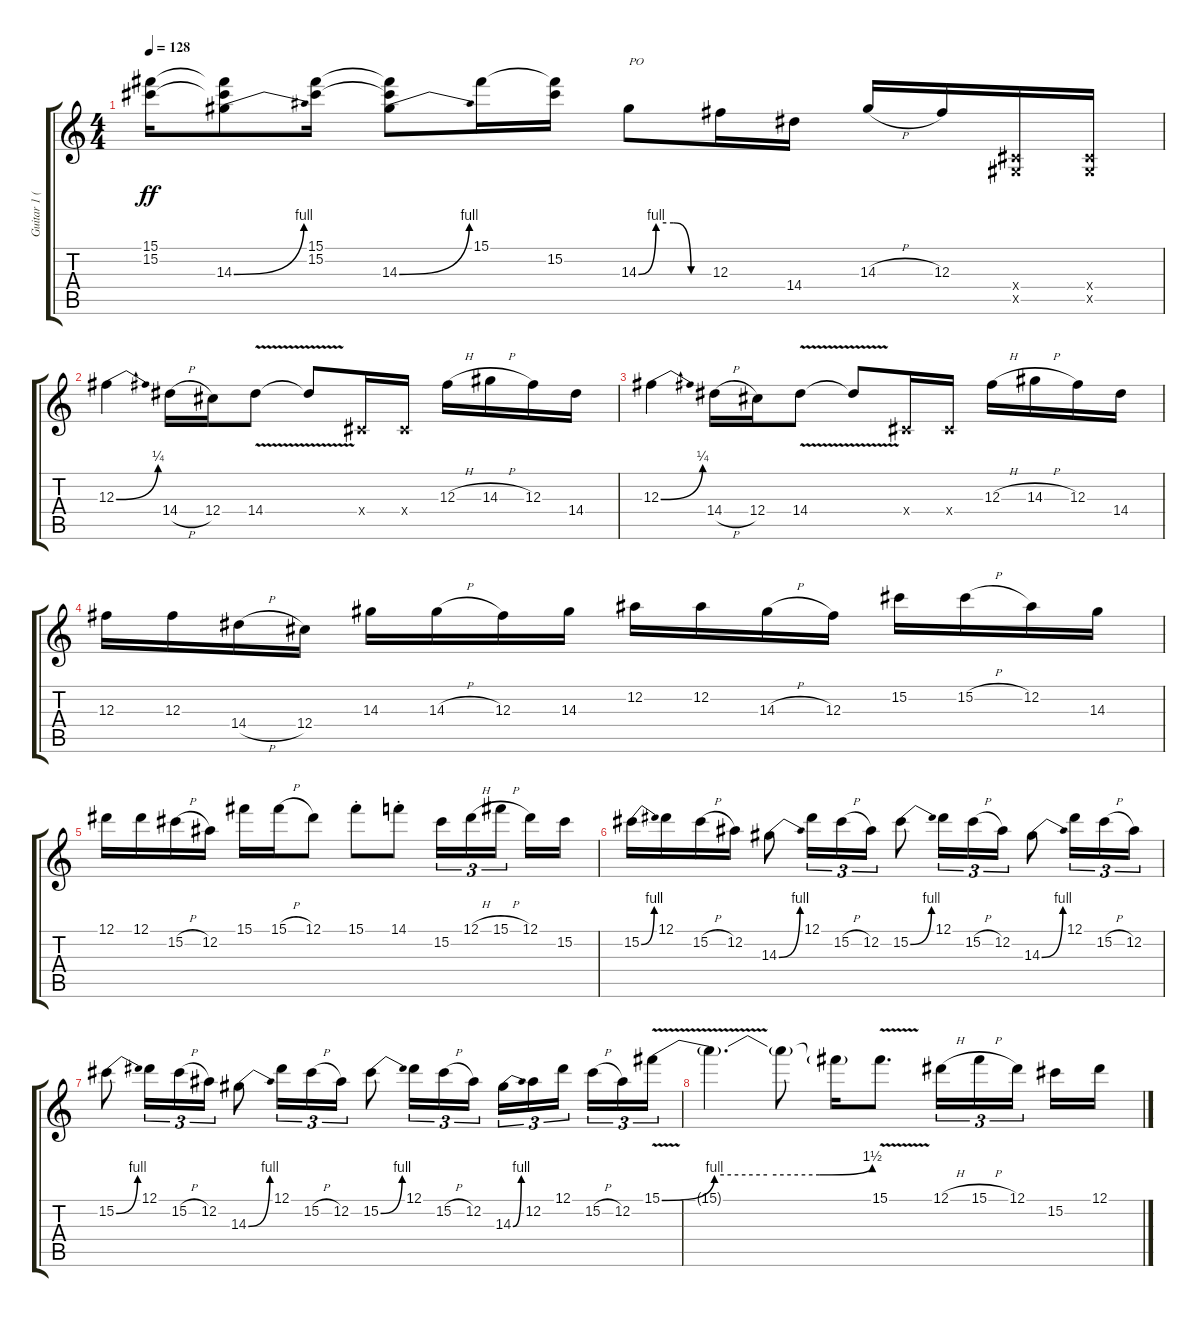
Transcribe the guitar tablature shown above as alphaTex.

\track ("Guitar 1 (Slash)" "Guitar 1 (") {instrument distortionguitar}
\staff {score tabs}
\tuning (Eb4 Bb3 Gb3 Db3 Ab2 Eb2) {hide}
\ts (4 4)
\tempo 128
\clef g2
\ks c
(15.1 15.2).16{dy ff} (15.1{t} 15.2{t} 14.3{be (bend 0 0 60 4)}).8 (15.1 15.2).16 (15.1{t} 15.2{t} 14.3{be (bend 0 0 60 4)}).8 15.1.16 (15.1{t} 15.2).16 14.3{be (custom 0 0 15 4 30 4 45 0 60 0)}.8{txt "PO"} 12.3.16 14.4.16 14.3{h}.16 12.3.16 (0.4{x} 0.5{x}).16 (0.4{x} 0.5{x}).16 |
12.3{be (bend 0 0 60 1)}.4 14.4{h}.16 12.4.16 14.4{v}.8 14.4{t}.8 0.4{x}.16 0.4{x}.16 12.3{h}.16 14.3{h}.16 12.3.16 14.4.16 |
12.3{be (bend 0 0 60 1)}.4 14.4{h}.16 12.4.16 14.4{v}.8 14.4{t}.8 0.4{x}.16 0.4{x}.16 12.3{h}.16 14.3{h}.16 12.3.16 14.4.16 |
12.3.16 12.3.16 14.4{h}.16 12.4.16 14.3.16 14.3{h}.16 12.3.16 14.3.16 12.2.16 12.2.16 14.3{h}.16 12.3.16 15.2.16 15.2{h}.16 12.2.16 14.3.16 |
12.1.16 12.1.16 15.2{h}.16 12.2.16 15.1.16 15.1{h}.16 12.1.8 15.1{st}.8 14.1{st}.8 15.2.16{tu (3 2)} 12.1{h}.16{tu (3 2)} 15.1{h}.16{tu (3 2)} 12.1.16 15.2.16 |
15.2{be (bend 0 0 60 4)}.16 12.1.16 15.2{h}.16 12.2.16 14.3{be (bend 0 0 60 4)}.8 12.1.16{tu (3 2)} 15.2{h}.16{tu (3 2)} 12.2.16{tu (3 2)} 15.2{be (bend 0 0 60 4)}.8 12.1.16{tu (3 2)} 15.2{h}.16{tu (3 2)} 12.2.16{tu (3 2)} 14.3{be (bend 0 0 60 4)}.8 12.1.16{tu (3 2)} 15.2{h}.16{tu (3 2)} 12.2.16{tu (3 2)} |
15.2{be (bend 0 0 60 4)}.8 12.1.16{tu (3 2)} 15.2{h}.16{tu (3 2)} 12.2.16{tu (3 2)} 14.3{be (bend 0 0 60 4)}.8 12.1.16{tu (3 2)} 15.2{h}.16{tu (3 2)} 12.2.16{tu (3 2)} 15.2{be (bend 0 0 60 4)}.8 12.1.16{tu (3 2)} 15.2{h}.16{tu (3 2)} 12.2.16{tu (3 2)} 14.3{be (bend 0 0 60 4)}.16{tu (3 2)} 12.2.16{tu (3 2)} 12.1.16{tu (3 2)} 15.2{h}.16{tu (3 2)} 12.2.16{tu (3 2)} 15.1{be (custom 0 0 15 4 30 4 45 4 60 6) v}.16{tu (3 2)} |
15.1{t}.4{d} 15.1{t}.8 15.1{t}.16 15.1{v}.8{d} 12.1{h}.16{tu (3 2)} 15.1{h}.16{tu (3 2)} 12.1.16{tu (3 2)} 15.2.16 12.1.16
